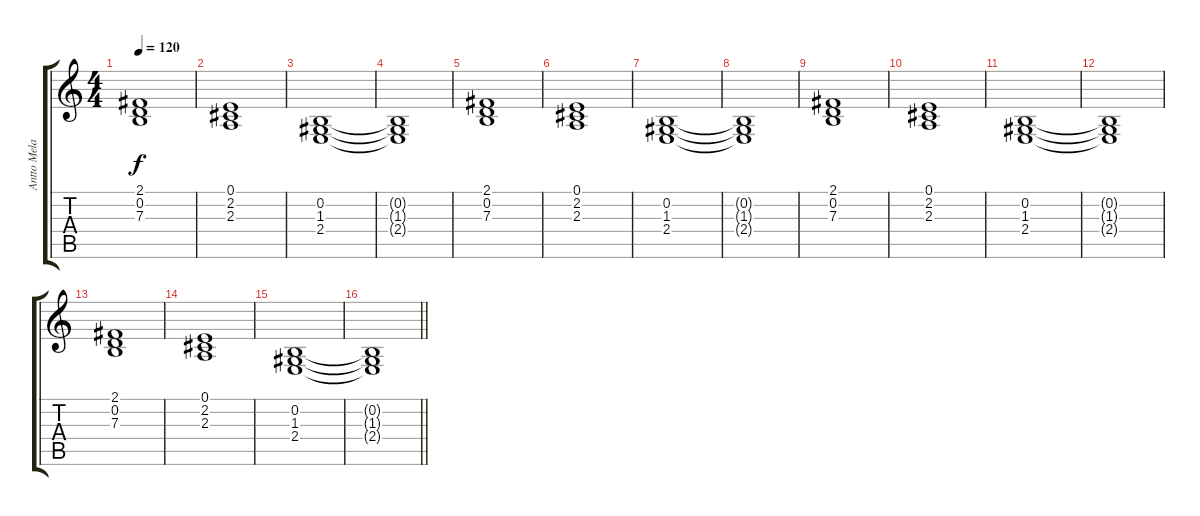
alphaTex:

\track ("Antto Melasniemi (Keyboard)" "Antto Mela") {instrument churchorgan}
\staff {score tabs}
\tuning (E4 B3 G3 D3 A2 E2) {hide}
\ts (4 4)
\tempo 120
\clef g2
\ks c
(2.1 0.2 7.3).1{dy f} |
(0.1 2.2 2.3).1 |
(0.2 1.3 2.4).1 |
(0.2{t} 1.3{t} 2.4{t}).1 |
(2.1 0.2 7.3).1 |
(0.1 2.2 2.3).1 |
(0.2 1.3 2.4).1 |
(0.2{t} 1.3{t} 2.4{t}).1 |
(2.1 0.2 7.3).1 |
(0.1 2.2 2.3).1 |
(0.2 1.3 2.4).1 |
(0.2{t} 1.3{t} 2.4{t}).1 |
(2.1 0.2 7.3).1 |
(0.1 2.2 2.3).1 |
(0.2 1.3 2.4).1 |
\barLineRight lightlight
(0.2{t} 1.3{t} 2.4{t}).1
